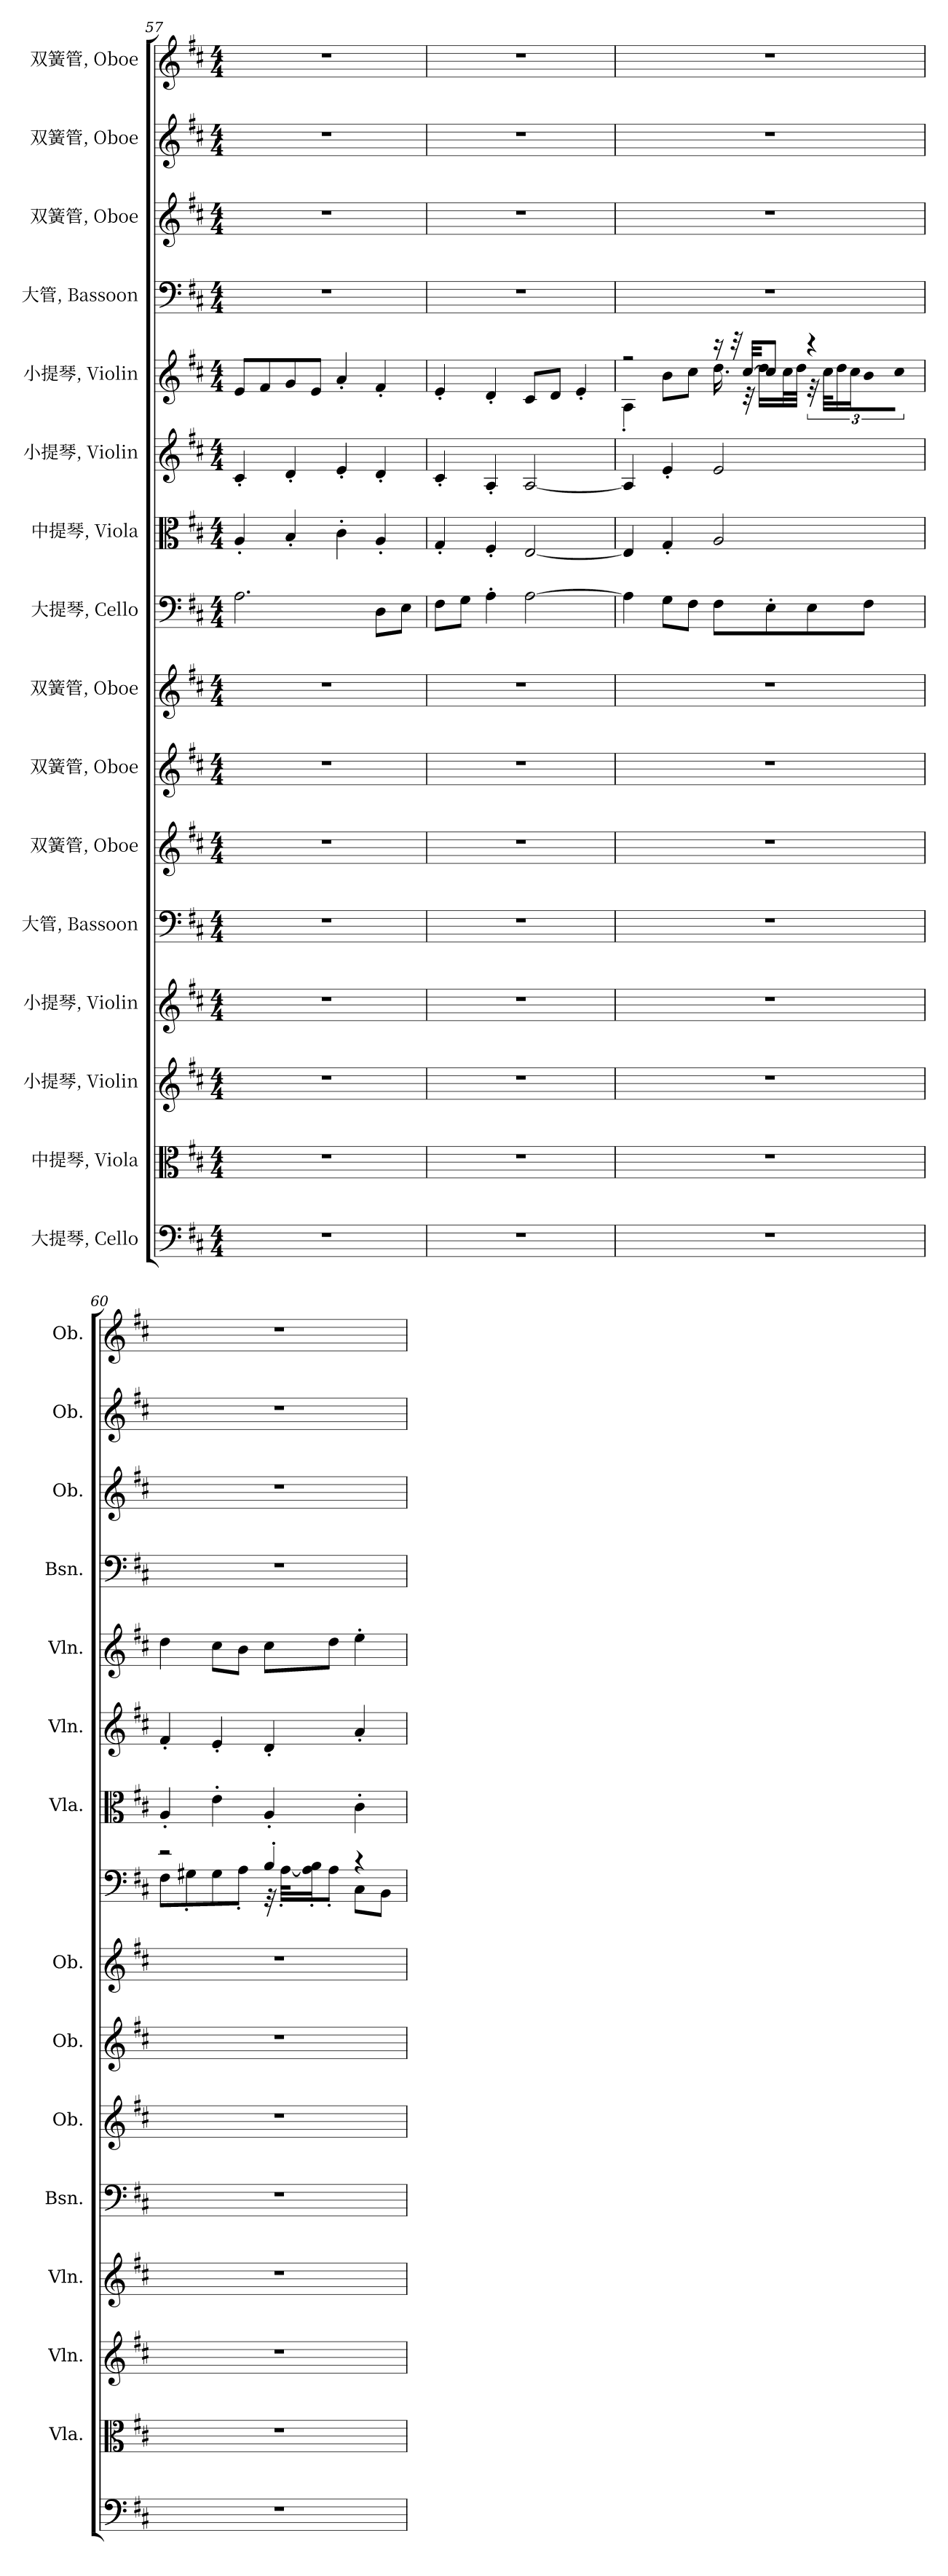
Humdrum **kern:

**kern	**kern	**kern	**kern	**kern	**kern	**kern	**kern	**kern	**kern	**kern	**kern	**kern	**kern	**kern	**kern
*part16	*part15	*part14	*part13	*part12	*part11	*part10	*part9	*part8	*part7	*part6	*part5	*part4	*part3	*part2	*part1
*staff16	*staff15	*staff14	*staff13	*staff12	*staff11	*staff10	*staff9	*staff8	*staff7	*staff6	*staff5	*staff4	*staff3	*staff2	*staff1
*I"大提琴, Cello	*I"中提琴, Viola	*I"小提琴, Violin	*I"小提琴, Violin	*I"大管, Bassoon	*I"双簧管, Oboe	*I"双簧管, Oboe	*I"双簧管, Oboe	*I"大提琴, Cello	*I"中提琴, Viola	*I"小提琴, Violin	*I"小提琴, Violin	*I"大管, Bassoon	*I"双簧管, Oboe	*I"双簧管, Oboe	*I"双簧管, Oboe
*	*I'Vla.	*I'Vln.	*I'Vln.	*I'Bsn.	*I'Ob.	*I'Ob.	*I'Ob.	*	*I'Vla.	*I'Vln.	*I'Vln.	*I'Bsn.	*I'Ob.	*I'Ob.	*I'Ob.
*clefF4	*clefC3	*clefG2	*clefG2	*clefF4	*clefG2	*clefG2	*clefG2	*clefF4	*clefC3	*clefG2	*clefG2	*clefF4	*clefG2	*clefG2	*clefG2
*k[f#c#]	*k[f#c#]	*k[f#c#]	*k[f#c#]	*k[f#c#]	*k[f#c#]	*k[f#c#]	*k[f#c#]	*k[f#c#]	*k[f#c#]	*k[f#c#]	*k[f#c#]	*k[f#c#]	*k[f#c#]	*k[f#c#]	*k[f#c#]
*M4/4	*M4/4	*M4/4	*M4/4	*M4/4	*M4/4	*M4/4	*M4/4	*M4/4	*M4/4	*M4/4	*M4/4	*M4/4	*M4/4	*M4/4	*M4/4
=57	=57	=57	=57	=57	=57	=57	=57	=57	=57	=57	=57	=57	=57	=57	=57
1r	1r	1r	1r	1r	1r	1r	1r	2.A\	4A'/	4c#'/	8e/L	1r	1r	1r	1r
.	.	.	.	.	.	.	.	.	.	.	8f#/	.	.	.	.
.	.	.	.	.	.	.	.	.	4B'/	4d'/	8g/	.	.	.	.
.	.	.	.	.	.	.	.	.	.	.	8e/J	.	.	.	.
.	.	.	.	.	.	.	.	.	4c#'\	4e'/	4a'/	.	.	.	.
.	.	.	.	.	.	.	.	8D\L	4A'/	4d'/	4f#'/	.	.	.	.
.	.	.	.	.	.	.	.	8E\J	.	.	.	.	.	.	.
=58	=58	=58	=58	=58	=58	=58	=58	=58	=58	=58	=58	=58	=58	=58	=58
1r	1r	1r	1r	1r	1r	1r	1r	8F#\L	4G'/	4c#'/	4e'/	1r	1r	1r	1r
.	.	.	.	.	.	.	.	8G\J	.	.	.	.	.	.	.
.	.	.	.	.	.	.	.	4A'\	4F#'/	4A'/	4d'/	.	.	.	.
.	.	.	.	.	.	.	.	[2A\	[2E/	[2A/	8c#/L	.	.	.	.
.	.	.	.	.	.	.	.	.	.	.	8d/J	.	.	.	.
.	.	.	.	.	.	.	.	.	.	.	4e'/	.	.	.	.
!!LO:PB:g=z
=59	=59	=59	=59	=59	=59	=59	=59	=59	=59	=59	=59	=59	=59	=59	=59
*	*	*	*	*	*	*	*	*	*	*	*^	*	*	*	*
1r	1r	1r	1r	1r	1r	1r	1r	4A\]	4E/]	4A/]	2r	4A'\	1r	1r	1r	1r
.	.	.	.	.	.	.	.	8G\L	4G'/	4e'/	.	8b\L	.	.	.	.
.	.	.	.	.	.	.	.	8F#\J	.	.	.	8cc#\J	.	.	.	.
.	.	.	.	.	.	.	.	8F#\L	2A/	2e/	16r	16.dd\	.	.	.	.
.	.	.	.	.	.	.	.	.	.	.	32r	.	.	.	.	.
.	.	.	.	.	.	.	.	.	.	.	[32cc#/KKL	32r	.	.	.	.
.	.	.	.	.	.	.	.	8E'\	.	.	8cc#/J]	16dd\LL	.	.	.	.
.	.	.	.	.	.	.	.	.	.	.	.	32cc#\L	.	.	.	.
.	.	.	.	.	.	.	.	.	.	.	.	32dd\JJJ	.	.	.	.
.	.	.	.	.	.	.	.	8E\	.	.	4r	48r	.	.	.	.
.	.	.	.	.	.	.	.	.	.	.	.	48cc#\KLL	.	.	.	.
.	.	.	.	.	.	.	.	.	.	.	.	24dd\	.	.	.	.
.	.	.	.	.	.	.	.	.	.	.	.	24cc#\	.	.	.	.
.	.	.	.	.	.	.	.	8F#\J	.	.	.	16b\	.	.	.	.
.	.	.	.	.	.	.	.	.	.	.	.	16cc#\JJ	.	.	.	.
*	*	*	*	*	*	*	*	*	*	*	*v	*v	*	*	*	*
=60	=60	=60	=60	=60	=60	=60	=60	=60	=60	=60	=60	=60	=60	=60	=60
*	*	*	*	*	*	*	*	*^	*	*	*	*	*	*	*
1r	1r	1r	1r	1r	1r	1r	1r	2r	8F#\L	4A'/	4f#'/	4dd\	1r	1r	1r	1r
.	.	.	.	.	.	.	.	.	8G#X'\	.	.	.	.	.	.	.
.	.	.	.	.	.	.	.	.	8G#\	4e'\	4e'/	8cc#\L	.	.	.	.
.	.	.	.	.	.	.	.	.	8A'\J	.	.	8b\J	.	.	.	.
.	.	.	.	.	.	.	.	4B'/	32r	4A'/	4d'/	8cc#\L	.	.	.	.
.	.	.	.	.	.	.	.	.	[32A'\KLL	.	.	.	.	.	.	.
.	.	.	.	.	.	.	.	.	16A\]' 16B\'J	.	.	.	.	.	.	.
.	.	.	.	.	.	.	.	.	8A'\J	.	.	8dd\J	.	.	.	.
.	.	.	.	.	.	.	.	4r	8C#\L	4c#'\	4a'/	4ee'\	.	.	.	.
.	.	.	.	.	.	.	.	.	8BB\J	.	.	.	.	.	.	.
*	*	*	*	*	*	*	*	*v	*v	*	*	*	*	*	*	*
=	=	=	=	=	=	=	=	=	=	=	=	=	=	=	=
*-	*-	*-	*-	*-	*-	*-	*-	*-	*-	*-	*-	*-	*-	*-	*-
